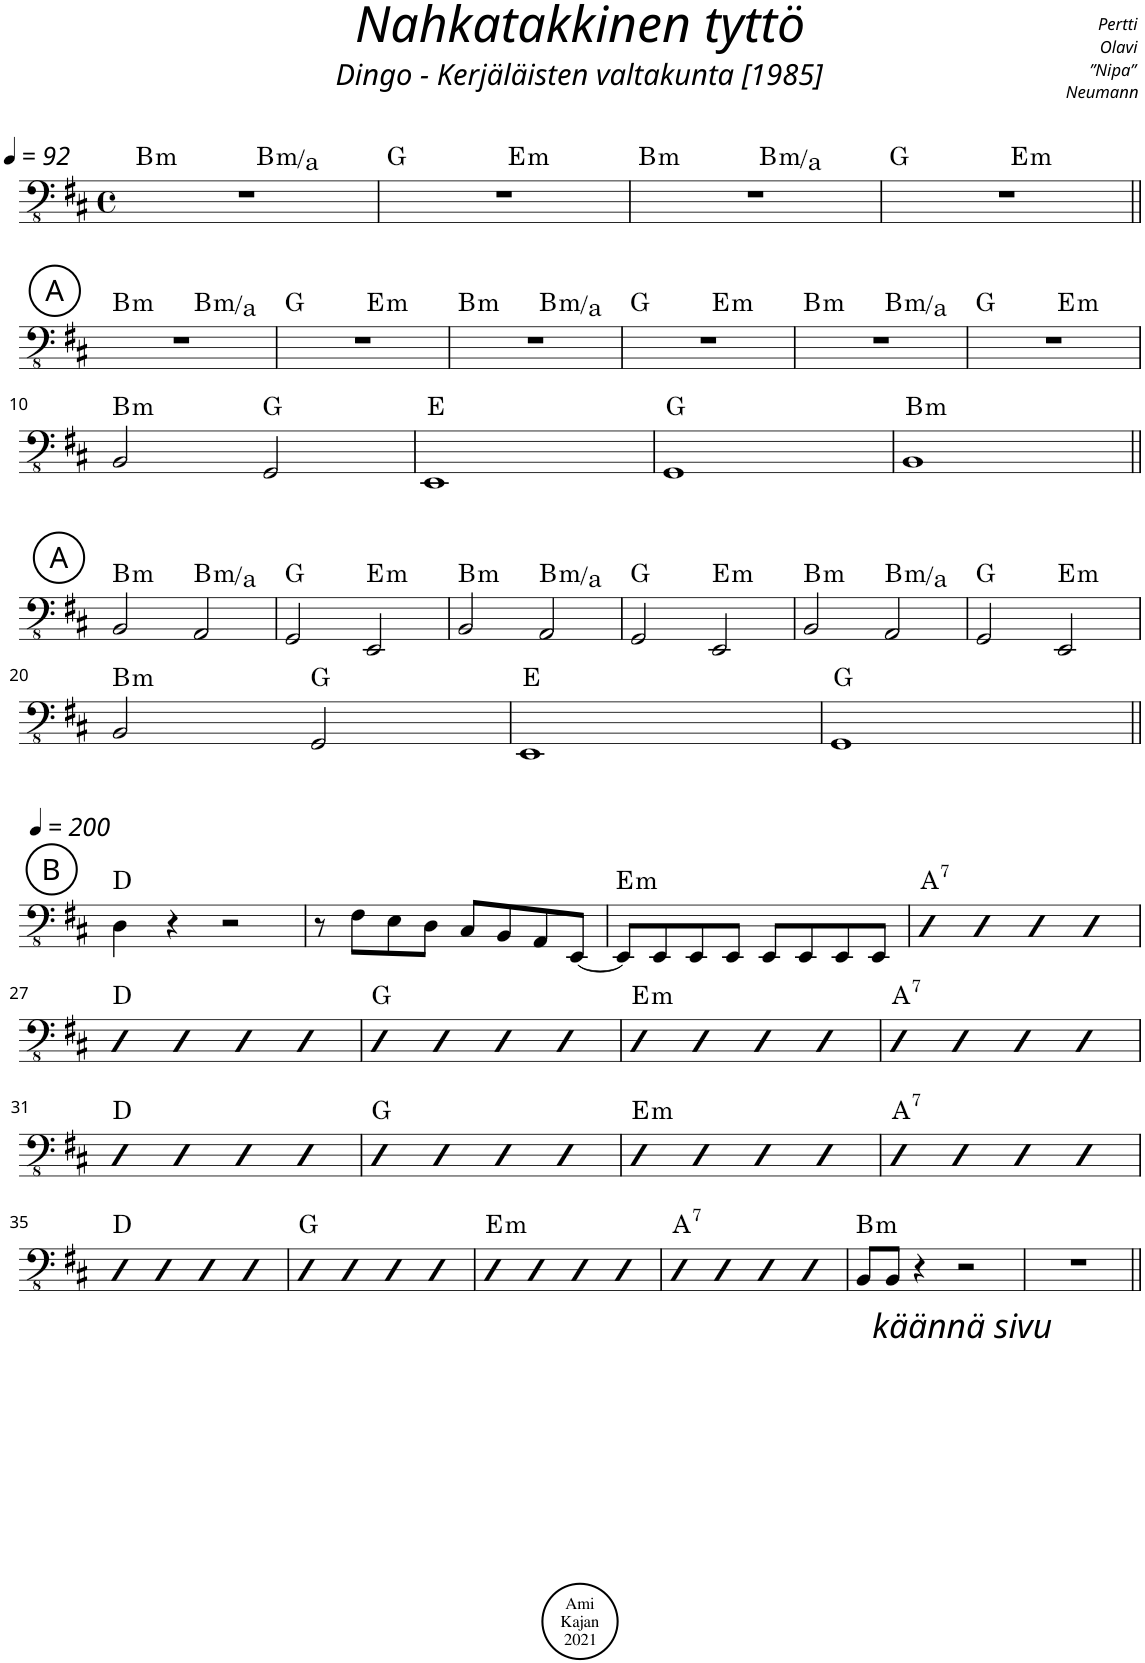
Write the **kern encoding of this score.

**kern	**harte
*part1	*part1
*staff1	*
*I"Akustinen basso	*
*I'Basso	*
*clefFv4	*
*k[f#c#]	*
*M4/4	*
*met(c)	*
*MM92	*
=	=
!	!LO:H:kt=m
*^	*
1r	2ryy	B:min
!	!	!LO:H:kt=m
.	2ryy	B:min/b7
=1	=1	=1
1r	2ryy	G:maj
!	!	!LO:H:kt=m
.	2ryy	E:min
=2	=2	=2
!	!	!LO:H:kt=m
1r	2ryy	B:min
!	!	!LO:H:kt=m
.	2ryy	B:min/b7
=3	=3	=3
1r	2ryy	G:maj
!	!	!LO:H:kt=m
.	2ryy	E:min
!!LO:LB:g=z	!!
!!LO:REH:place=s1:a:cj:enc=circle:fs=14:t=A	!!
=4||	=4||	=4||
!	!	!LO:H:kt=m
1r	2ryy	B:min
!	!	!LO:H:kt=m
.	2ryy	B:min/b7
=5	=5	=5
1r	2ryy	G:maj
!	!	!LO:H:kt=m
.	2ryy	E:min
=6	=6	=6
!	!	!LO:H:kt=m
1r	2ryy	B:min
!	!	!LO:H:kt=m
.	2ryy	B:min/b7
=7	=7	=7
1r	2ryy	G:maj
!	!	!LO:H:kt=m
.	2ryy	E:min
=8	=8	=8
!	!	!LO:H:kt=m
1r	2ryy	B:min
!	!	!LO:H:kt=m
.	2ryy	B:min/b7
=9	=9	=9
1r	2ryy	G:maj
!	!	!LO:H:kt=m
.	2ryy	E:min
!!LO:LB:g=z	!!
=10	=10	=10
!	!	!LO:H:kt=m
*v	*v	*
2BBB/	B:min
2GGG/	G:maj
=11	=11
1EEE	E:maj
=12	=12
1GGG	G:maj
=13	=13
!	!LO:H:kt=m
1BBB	B:min
!!LO:LB:g=z
!!LO:REH:place=s1:a:cj:enc=circle:fs=14:t=A
=14||	=14||
!	!LO:H:kt=m
2BBB/	B:min
!	!LO:H:kt=m
2AAA/	B:min/b7
=15	=15
2GGG/	G:maj
!	!LO:H:kt=m
2EEE/	E:min
=16	=16
!	!LO:H:kt=m
2BBB/	B:min
!	!LO:H:kt=m
2AAA/	B:min/b7
=17	=17
2GGG/	G:maj
!	!LO:H:kt=m
2EEE/	E:min
=18	=18
!	!LO:H:kt=m
2BBB/	B:min
!	!LO:H:kt=m
2AAA/	B:min/b7
=19	=19
2GGG/	G:maj
!	!LO:H:kt=m
2EEE/	E:min
!!LO:LB:g=z
=20	=20
!	!LO:H:kt=m
2BBB/	B:min
2GGG/	G:maj
=21	=21
1EEE	E:maj
=22	=22
1GGG	G:maj
!!LO:LB:g=z
=23||	=23||
!!LO:REH:place=s1:a:cj:enc=circle:fs=14:t=B
*MM200	*
4DD\	D:maj
4r	.
2r	.
=24	=24
8r	.
8FF#\L	.
8EE\	.
8DD\J	.
8CC#/L	.
8BBB/	.
8AAA/	.
[8EEE/J	.
=25	=25
!	!LO:H:kt=m
8EEE/L]	E:min
8EEE/	.
8EEE/	.
8EEE/J	.
8EEE/L	.
8EEE/	.
8EEE/	.
8EEE/J	.
=26	=26
!	!LO:H:kt=7
4DD	A:7
4DD	.
4DD	.
4DD	.
!!LO:LB:g=z
=27	=27
4DD	D:maj
4DD	.
4DD	.
4DD	.
=28	=28
4DD	G:maj
4DD	.
4DD	.
4DD	.
=29	=29
!	!LO:H:kt=m
4DD	E:min
4DD	.
4DD	.
4DD	.
=30	=30
!	!LO:H:kt=7
4DD	A:7
4DD	.
4DD	.
4DD	.
!!LO:LB:g=z
=31	=31
4DD	D:maj
4DD	.
4DD	.
4DD	.
=32	=32
4DD	G:maj
4DD	.
4DD	.
4DD	.
=33	=33
!	!LO:H:kt=m
4DD	E:min
4DD	.
4DD	.
4DD	.
=34	=34
!	!LO:H:kt=7
4DD	A:7
4DD	.
4DD	.
4DD	.
!!LO:LB:g=z
=35	=35
4DD	D:maj
4DD	.
4DD	.
4DD	.
=36	=36
4DD	G:maj
4DD	.
4DD	.
4DD	.
=37	=37
!	!LO:H:kt=m
4DD	E:min
4DD	.
4DD	.
4DD	.
=38	=38
!	!LO:H:kt=7
4DD	A:7
4DD	.
4DD	.
4DD	.
=39	=39
!	!LO:H:kt=m
8BBB/L	B:min
8BBB/J	.
4r	.
2r	.
=40	=40
!LO:TX:b:i:t=käännä sivu	!
1r	.
=||	=||
*-	*-
